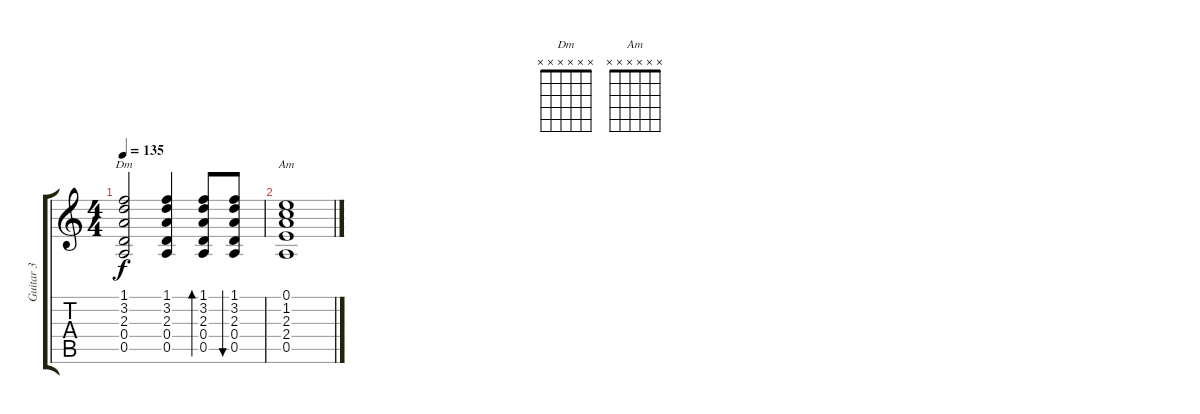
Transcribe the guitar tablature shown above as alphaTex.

\track ("Guitar 3" "Guitar 3") {instrument acousticguitarnylon}
\staff {score tabs}
\tuning (E4 B3 G3 D3 A2 E2) {hide}
\chord ("Dm" x x x x x x)
\chord ("Am" x x x x x x)
\ts (4 4)
\tempo 135
\clef g2
\ks c
(1.1 3.2 2.3 0.4 0.5).2{ch "Dm" dy f volume 2} (1.1 3.2 2.3 0.4 0.5).4 (1.1 3.2 2.3 0.4 0.5).8{bd 60} (1.1 3.2 2.3 0.4 0.5).8{bu 60} |
(0.1 1.2 2.3 2.4 0.5).1{ch "Am" volume 1}
